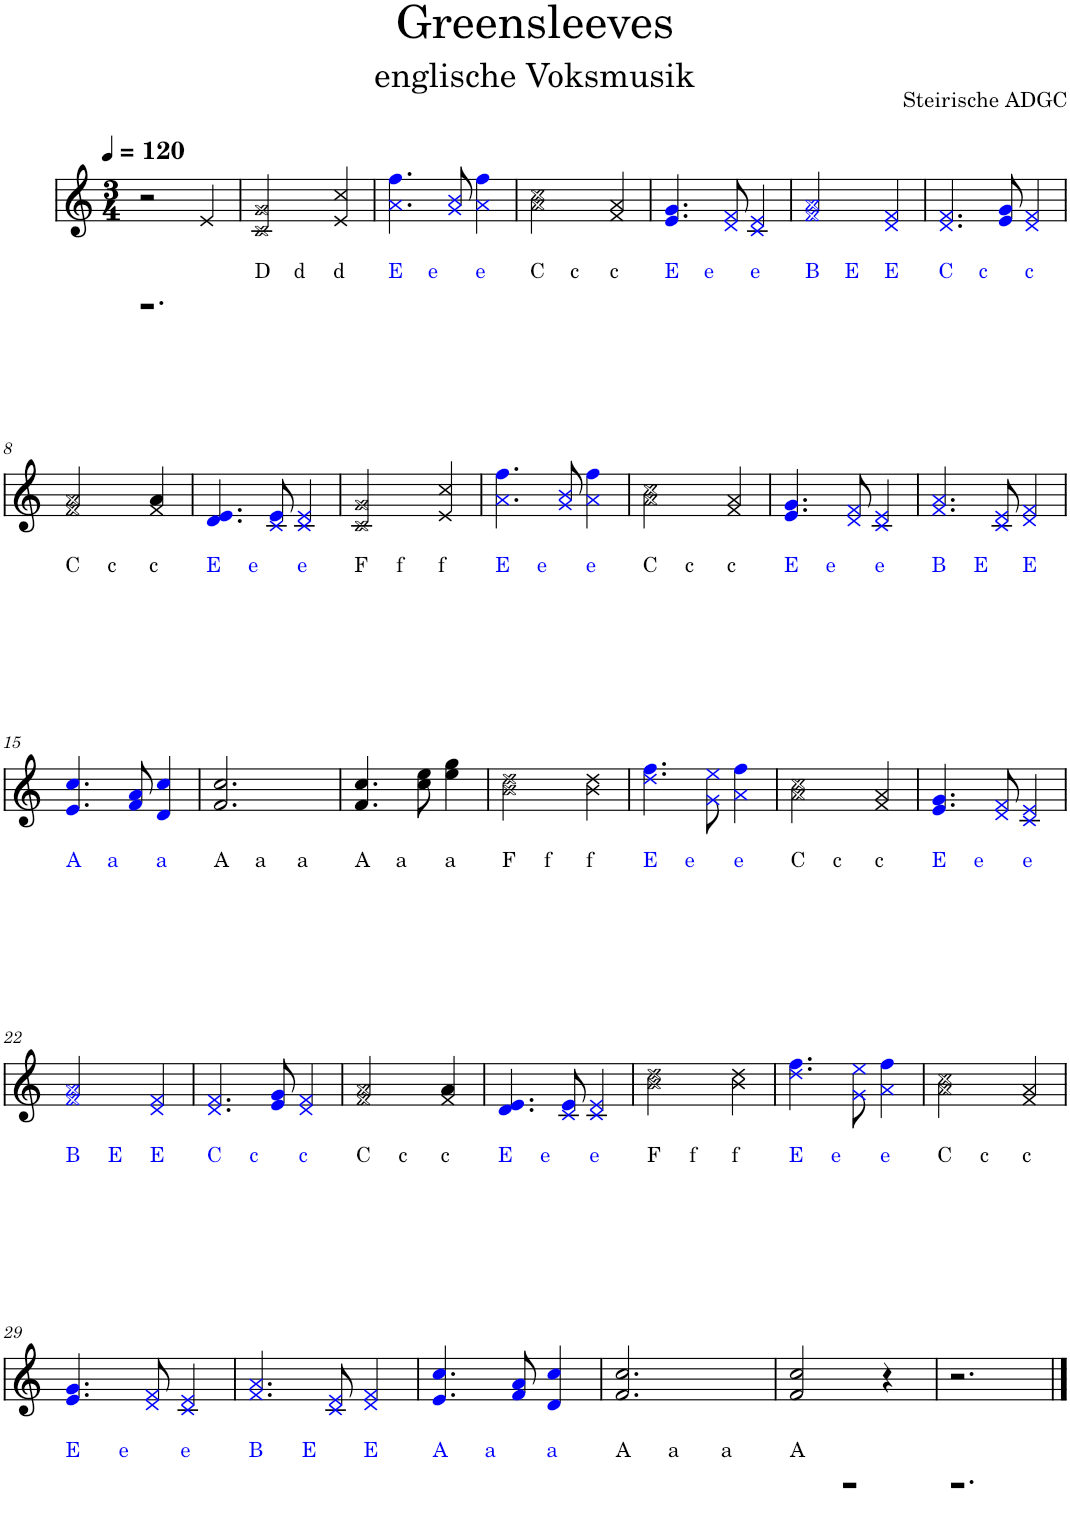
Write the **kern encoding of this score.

**kern	**kern	**kern
*part3	*part2	*part1
*staff3	*staff2	*staff1
*I"Akkordeon	*I"Akkordeon	*I"Akkordeon
*stria5	*stria5	*
*clefG2	*clefF4	*clefG2
*k[]	*k[]	*k[]
*M3/4	*M3/4	*M3/4
*MM120	*MM120	*MM120
=1	=1	=1
!	!LO:N:vis=2	!
2.r	2.r	2r
.	.	4e/
=2	=2	=2
!LO:TX:a:t=D	!	!
4ryy	4FF#	2c/ 2g/
!LO:TX:a:t=d	!	!
4ryy	4F#	.
!LO:TX:a:t=d	!	!
4ryy	4F#	4e/ 4cc/
=3	=3	=3
!LO:TX:a:color=#0000FF:t=E	!	!
4ryy	4CC	4.ai\ 4.ffi\
!LO:TX:a:color=#0000FF:t=e	!	!
4ryy	4C	.
.	.	8gi/ 8bi/
!LO:TX:a:color=#0000FF:t=e	!	!
4ryy	4C	4ai\ 4ffi\
=4	=4	=4
!LO:TX:a:t=C	!	!
4ryy	4GG	2a\ 2cc\
!LO:TX:a:t=c	!	!
4ryy	4G	.
!LO:TX:a:t=c	!	!
4ryy	4G	4f/ 4a/
=5	=5	=5
!LO:TX:a:color=#0000FF:t=E	!	!
4ryy	4CC	4.ei/ 4.gi/
!LO:TX:a:color=#0000FF:t=e	!	!
4ryy	4C	.
.	.	8di/ 8fi/
!LO:TX:a:color=#0000FF:t=e	!	!
4ryy	4C	4ci/ 4ei/
=6	=6	=6
!LO:TX:a:color=#0000FF:t=B	!	!
4ryy	4AA	2fi/ 2ai/
!LO:TX:a:color=#0000FF:t=E	!	!
4ryy	4CC	.
!LO:TX:a:color=#0000FF:t=E	!	!
4ryy	4CC	4di/ 4fi/
=7	=7	=7
!LO:TX:a:color=#0000FF:t=C	!	!
4ryy	4DD	4.di/ 4.fi/
!LO:TX:a:color=#0000FF:t=c	!	!
4ryy	4D	.
.	.	8ei/ 8gi/
!LO:TX:a:color=#0000FF:t=c	!	!
4ryy	4D	4di/ 4fi/
!!LO:LB:g=z
=8	=8	=8
!LO:TX:a:t=C	!	!
4ryy	4GG	2f/ 2a/
!LO:TX:a:t=c	!	!
4ryy	4G	.
!LO:TX:a:t=c	!	!
4ryy	4G	4f/ 4a/
=9	=9	=9
!LO:TX:a:color=#0000FF:t=E	!	!
4ryy	4CC	4.di/ 4.ei/
!LO:TX:a:color=#0000FF:t=e	!	!
4ryy	4C	.
.	.	8ci/ 8ei/
!LO:TX:a:color=#0000FF:t=e	!	!
4ryy	4C	4ci/ 4ei/
=10	=10	=10
!LO:TX:a:t=F	!	!
4ryy	4CC	2c/ 2g/
!LO:TX:a:t=f	!	!
4ryy	4C	.
!LO:TX:a:t=f	!	!
4ryy	4C	4e/ 4cc/
=11	=11	=11
!LO:TX:a:color=#0000FF:t=E	!	!
4ryy	4CC	4.ai\ 4.ffi\
!LO:TX:a:color=#0000FF:t=e	!	!
4ryy	4C	.
.	.	8gi/ 8bi/
!LO:TX:a:color=#0000FF:t=e	!	!
4ryy	4C	4ai\ 4ffi\
=12	=12	=12
!LO:TX:a:t=C	!	!
4ryy	4GG	2a\ 2cc\
!LO:TX:a:t=c	!	!
4ryy	4G	.
!LO:TX:a:t=c	!	!
4ryy	4G	4f/ 4a/
=13	=13	=13
!LO:TX:a:color=#0000FF:t=E	!	!
4ryy	4CC	4.ei/ 4.gi/
!LO:TX:a:color=#0000FF:t=e	!	!
4ryy	4C	.
.	.	8di/ 8fi/
!LO:TX:a:color=#0000FF:t=e	!	!
4ryy	4C	4ci/ 4ei/
=14	=14	=14
!LO:TX:a:color=#0000FF:t=B	!	!
4ryy	4AA	4.fi/ 4.ai/
!LO:TX:a:color=#0000FF:t=E	!	!
4ryy	4CC	.
.	.	8ci/ 8ei/
!LO:TX:a:color=#0000FF:t=E	!	!
4ryy	4CC	4di/ 4fi/
!!LO:LB:g=z
=15	=15	=15
!LO:TX:a:color=#0000FF:t=A	!	!
4ryy	4EE	4.ei/ 4.cci/
!LO:TX:a:color=#0000FF:t=a	!	!
4ryy	4E	.
.	.	8fi/ 8ai/
!LO:TX:a:color=#0000FF:t=a	!	!
4ryy	4E	4di/ 4cci/
=16	=16	=16
!LO:TX:a:t=A	!	!
4ryy	4AA	2.f/ 2.cc/
!LO:TX:a:t=a	!	!
4ryy	4A	.
!LO:TX:a:t=a	!	!
4ryy	4A	.
=17	=17	=17
!LO:TX:a:t=A	!	!
4ryy	4AA	4.f/ 4.cc/
!LO:TX:a:t=a	!	!
4ryy	4A	.
.	.	8cc\ 8ee\
!LO:TX:a:t=a	!	!
4ryy	4A	4ee\ 4gg\
=18	=18	=18
!LO:TX:a:t=F	!	!
4ryy	4CC	2b\ 2dd\
!LO:TX:a:t=f	!	!
4ryy	4C	.
!LO:TX:a:t=f	!	!
4ryy	4C	4b\ 4dd\
=19	=19	=19
!LO:TX:a:color=#0000FF:t=E	!	!
4ryy	4CC	4.ddi\ 4.ffi\
!LO:TX:a:color=#0000FF:t=e	!	!
4ryy	4C	.
.	.	8gi\ 8eei\
!LO:TX:a:color=#0000FF:t=e	!	!
4ryy	4C	4ai\ 4ffi\
=20	=20	=20
!LO:TX:a:t=C	!	!
4ryy	4GG	2a\ 2cc\
!LO:TX:a:t=c	!	!
4ryy	4G	.
!LO:TX:a:t=c	!	!
4ryy	4G	4f/ 4a/
=21	=21	=21
!LO:TX:a:color=#0000FF:t=E	!	!
4ryy	4CC	4.ei/ 4.gi/
!LO:TX:a:color=#0000FF:t=e	!	!
4ryy	4C	.
.	.	8di/ 8fi/
!LO:TX:a:color=#0000FF:t=e	!	!
4ryy	4C	4ci/ 4ei/
!!LO:LB:g=z
=22	=22	=22
!LO:TX:a:color=#0000FF:t=B	!	!
4ryy	4AA	2fi/ 2ai/
!LO:TX:a:color=#0000FF:t=E	!	!
4ryy	4CC	.
!LO:TX:a:color=#0000FF:t=E	!	!
4ryy	4CC	4di/ 4fi/
=23	=23	=23
!LO:TX:a:color=#0000FF:t=C	!	!
4ryy	4DD	4.di/ 4.fi/
!LO:TX:a:color=#0000FF:t=c	!	!
4ryy	4D	.
.	.	8ei/ 8gi/
!LO:TX:a:color=#0000FF:t=c	!	!
4ryy	4D	4di/ 4fi/
=24	=24	=24
!LO:TX:a:t=C	!	!
4ryy	4GG	2f/ 2a/
!LO:TX:a:t=c	!	!
4ryy	4G	.
!LO:TX:a:t=c	!	!
4ryy	4G	4f/ 4a/
=25	=25	=25
!LO:TX:a:color=#0000FF:t=E	!	!
4ryy	4CC	4.di/ 4.ei/
!LO:TX:a:color=#0000FF:t=e	!	!
4ryy	4C	.
.	.	8ci/ 8ei/
!LO:TX:a:color=#0000FF:t=e	!	!
4ryy	4C	4ci/ 4ei/
=26	=26	=26
!LO:TX:a:t=F	!	!
4ryy	4CC	2b\ 2dd\
!LO:TX:a:t=f	!	!
4ryy	4C	.
!LO:TX:a:t=f	!	!
4ryy	4C	4b\ 4dd\
=27	=27	=27
!LO:TX:a:color=#0000FF:t=E	!	!
4ryy	4CC	4.ddi\ 4.ffi\
!LO:TX:a:color=#0000FF:t=e	!	!
4ryy	4C	.
.	.	8gi\ 8eei\
!LO:TX:a:color=#0000FF:t=e	!	!
4ryy	4C	4ai\ 4ffi\
=28	=28	=28
!LO:TX:a:t=C	!	!
4ryy	4GG	2a\ 2cc\
!LO:TX:a:t=c	!	!
4ryy	4G	.
!LO:TX:a:t=c	!	!
4ryy	4G	4f/ 4a/
!!LO:LB:g=z
=29	=29	=29
!LO:TX:a:color=#0000FF:t=E	!	!
4ryy	4CC	4.ei/ 4.gi/
!LO:TX:a:color=#0000FF:t=e	!	!
4ryy	4C	.
.	.	8di/ 8fi/
!LO:TX:a:color=#0000FF:t=e	!	!
4ryy	4C	4ci/ 4ei/
=30	=30	=30
!LO:TX:a:color=#0000FF:t=B	!	!
4ryy	4AA	4.fi/ 4.ai/
!LO:TX:a:color=#0000FF:t=E	!	!
4ryy	4CC	.
.	.	8ci/ 8ei/
!LO:TX:a:color=#0000FF:t=E	!	!
4ryy	4CC	4di/ 4fi/
=31	=31	=31
!LO:TX:a:color=#0000FF:t=A	!	!
4ryy	4EE	4.ei/ 4.cci/
!LO:TX:a:color=#0000FF:t=a	!	!
4ryy	4E	.
.	.	8fi/ 8ai/
!LO:TX:a:color=#0000FF:t=a	!	!
4ryy	4E	4di/ 4cci/
=32	=32	=32
!LO:TX:a:t=A	!	!
4ryy	4AA	2.f/ 2.cc/
!LO:TX:a:t=a	!	!
4ryy	4A	.
!LO:TX:a:t=a	!	!
4ryy	4A	.
=33	=33	=33
!LO:TX:a:t=A	!	!
4ryy	4AA	2f/ 2cc/
2r	2r	.
.	.	4r
=34	=34	=34
!	!LO:N:vis=2	!
2.r	2.r	2.r
==	==	==
*-	*-	*-
